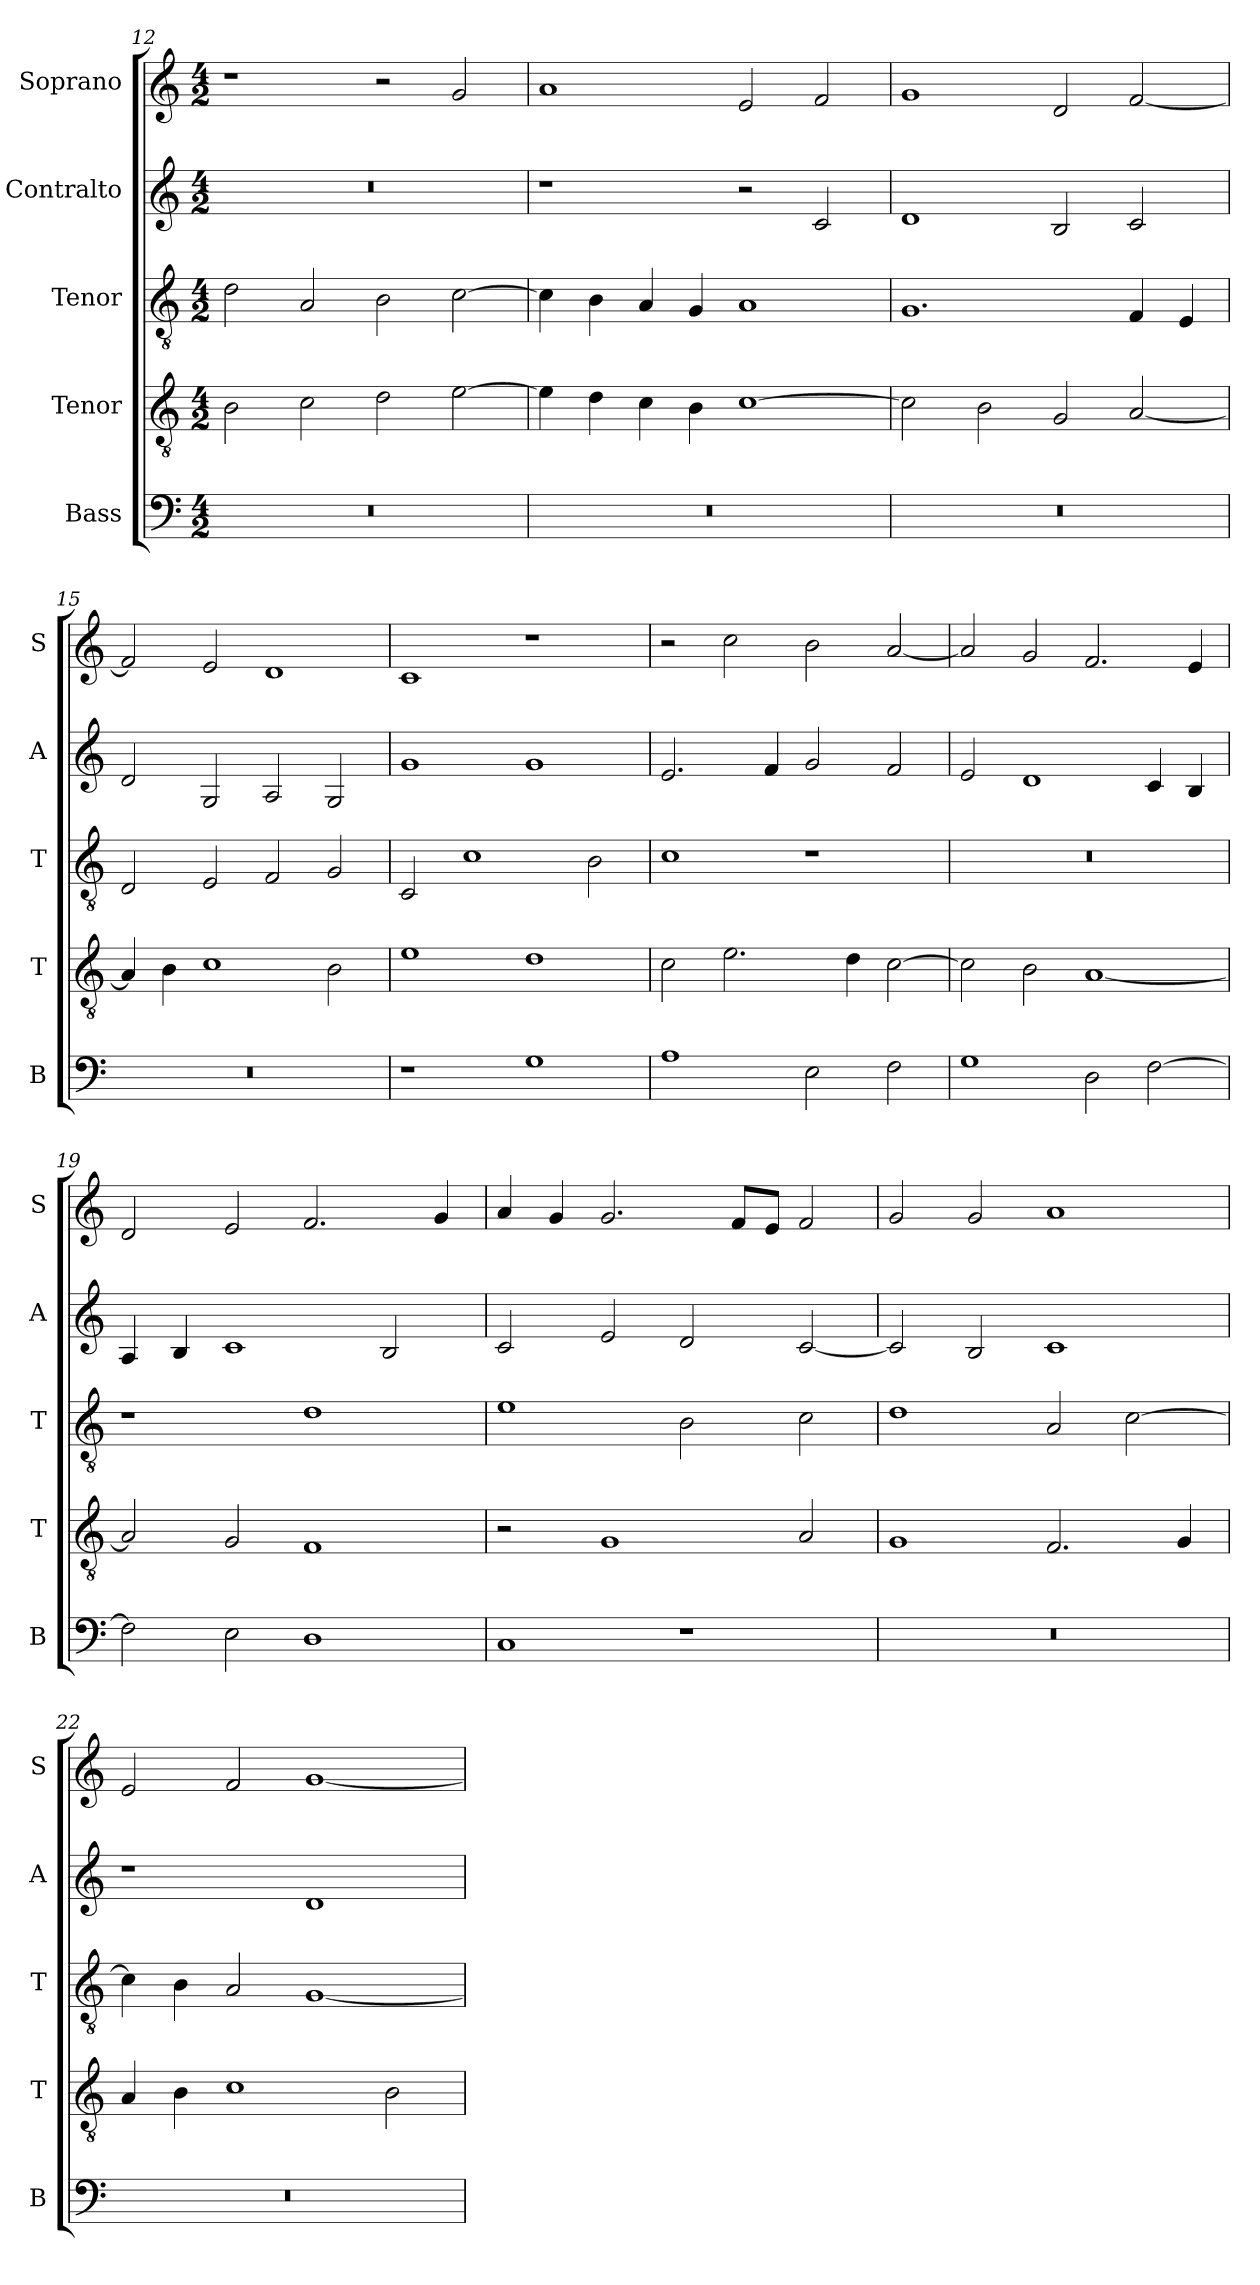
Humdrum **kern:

**kern	**kern	**kern	**kern	**kern
*part5	*part4	*part3	*part2	*part1
*staff5	*staff4	*staff3	*staff2	*staff1
*I"Bass	*I"Tenor	*I"Tenor	*I"Contralto	*I"Soprano
*I'B	*I'T	*I'T	*I'A	*I'S
*clefF4	*clefGv2	*clefGv2	*clefG2	*clefG2
*k[]	*k[]	*k[]	*k[]	*k[]
*D:dor	*D:dor	*D:dor	*D:dor	*D:dor
*M4/2	*M4/2	*M4/2	*M4/2	*M4/2
=12	=12	=12	=12	=12
0r	2B	2d	0r	1r
.	2c	2A	.	.
.	2d	2B	.	2r
.	[2e	[2c	.	2g
=13	=13	=13	=13	=13
0r	4e]	4c]	1r	1a
.	4d	4B	.	.
.	4c	4A	.	.
.	4B	4G	.	.
.	[1c	1A	2r	2e
.	.	.	2c	2f
=14	=14	=14	=14	=14
0r	2c]	1.G	1d	1g
.	2B	.	.	.
.	2G	.	2B	2d
.	[2A	4F	2c	[2f
.	.	4E	.	.
=15	=15	=15	=15	=15
0r	4A]	2D	2d	2f]
.	4B	.	.	.
.	1c	2E	2G	2e
.	.	2F	2A	1d
.	2B	2G	2G	.
=16	=16	=16	=16	=16
1r	1e	2C	1g	1c
.	.	1c	.	.
1G	1d	.	1g	1r
.	.	2B	.	.
=17	=17	=17	=17	=17
1A	2c	1c	2.e	2r
.	2.e	.	.	2cc
.	.	.	4f	.
2E	.	1r	2g	2b
.	4d	.	.	.
2F	[2c	.	2f	[2a
=18	=18	=18	=18	=18
1G	2c]	0r	2e	2a]
.	2B	.	1d	2g
2D	[1A	.	.	2.f
[2F	.	.	4c	.
.	.	.	4B	4e
=19	=19	=19	=19	=19
2F]	2A]	1r	4A	2d
.	.	.	4B	.
2E	2G	.	1c	2e
1D	1F	1d	.	2.f
.	.	.	2B	.
.	.	.	.	4g
=20	=20	=20	=20	=20
1C	2r	1e	2c	4a
.	.	.	.	4g
.	1G	.	2e	2.g
1r	.	2B	2d	.
.	.	.	.	8f/L
.	.	.	.	8e/J
.	2A	2c	[2c	2f
=21	=21	=21	=21	=21
0r	1G	1d	2c]	2g
.	.	.	2B	2g
.	2.F	2A	1c	1a
.	.	[2c	.	.
.	4G	.	.	.
=22	=22	=22	=22	=22
0r	4A	4c]	1r	2e
.	4B	4B	.	.
.	1c	2A	.	2f
.	.	[1G	1d	[1g
.	2B	.	.	.
=	=	=	=	=
*-	*-	*-	*-	*-
